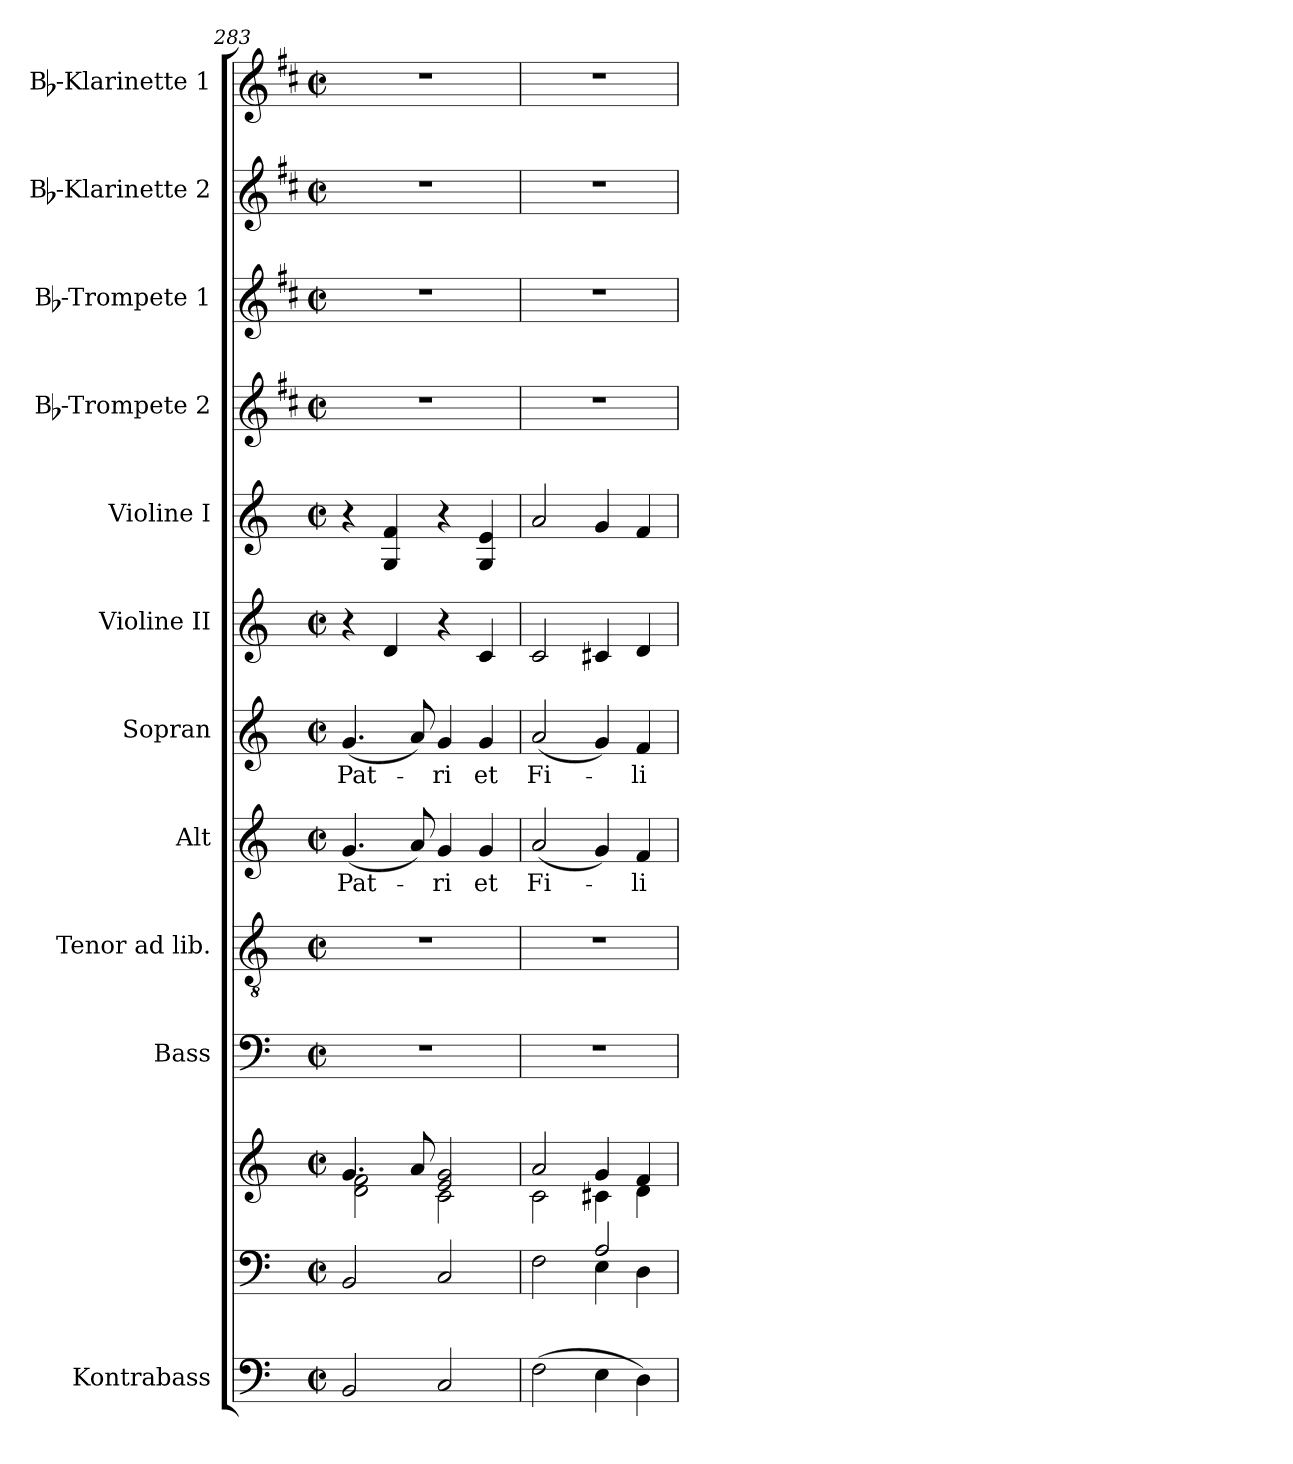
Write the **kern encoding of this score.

**kern	**kern	**kern	**kern	**kern	**kern	**text	**kern	**text	**kern	**kern	**kern	**kern	**kern	**kern
*part12	*part11	*part11	*part10	*part9	*part8	*part8	*part7	*part7	*part6	*part5	*part4	*part3	*part2	*part1
*staff13	*staff12	*staff11	*staff10	*staff9	*staff8	*staff8	*staff7	*staff7	*staff6	*staff5	*staff4	*staff3	*staff2	*staff1
*I"Kontrabass	*	*	*I"Bass	*I"Tenor ad lib.	*I"Alt	*	*I"Sopran	*	*I"Violine II	*I"Violine I	*I"Bb-Trompete 2	*I"Bb-Trompete 1	*I"Bb-Klarinette 2	*I"Bb-Klarinette 1
*I'Kb.	*	*	*I'B.	*I'T.	*I'A.	*	*I'S.	*	*I'Vl. II	*I'Vl. I	*I'Bb Trp. 2	*I'Bb Trp. 1	*I'Bb Kl. 2	*I'Bb Kl. 1
*clefF4	*clefF4	*clefG2	*clefF4	*clefGv2	*clefG2	*	*clefG2	*	*clefG2	*clefG2	*clefG2	*clefG2	*clefG2	*clefG2
*ITrd7c12	*	*	*	*	*	*	*	*	*	*	*ITrd1c2	*ITrd1c2	*ITrd1c2	*ITrd1c2
*k[]	*k[]	*k[]	*k[]	*k[]	*k[]	*	*k[]	*	*k[]	*k[]	*k[]	*k[]	*k[]	*k[]
*C:	*C:	*C:	*C:	*C:	*C:	*	*C:	*	*C:	*C:	*C:	*C:	*C:	*C:
*M2/2	*M2/2	*M2/2	*M2/2	*M2/2	*M2/2	*	*M2/2	*	*M2/2	*M2/2	*M2/2	*M2/2	*M2/2	*M2/2
*met(c|)	*met(c|)	*met(c|)	*met(c|)	*met(c|)	*met(c|)	*	*met(c|)	*	*met(c|)	*met(c|)	*met(c|)	*met(c|)	*met(c|)	*met(c|)
=283	=283	=283	=283	=283	=283	=283	=283	=283	=283	=283	=283	=283	=283	=283
*	*	*^	*	*	*	*	*	*	*	*	*	*	*	*
!	!	!	!	!	!	!	!LO:LY:b	!	!LO:LY:b	!	!	!	!	!	!
2BBB/	2BB/	4.g/	2d\ 2f\	1r	1r	(<4.g/	Pat-	(<4.g/	Pat-	4r	4r	1r	1r	1r	1r
.	.	.	.	.	.	.	.	.	.	4d/	4G/ 4f/	.	.	.	.
.	.	8a/	.	.	.	8a/)	.	8a/)	.	.	.	.	.	.	.
!	!	!	!	!	!	!	!LO:LY:b	!	!LO:LY:b	!	!	!	!	!	!
2CC/	2C/	2e/ 2g/	2c\	.	.	4g/	-ri	4g/	-ri	4r	4r	.	.	.	.
!	!	!	!	!	!	!	!LO:LY:b	!	!LO:LY:b	!	!	!	!	!	!
.	.	.	.	.	.	4g/	et	4g/	et	4c/	4G/ 4e/	.	.	.	.
=284	=284	=284	=284	=284	=284	=284	=284	=284	=284	=284	=284	=284	=284	=284	=284
*	*^	*	*	*	*	*	*	*	*	*	*	*	*	*	*
!	!	!	!	!	!	!	!	!LO:LY:b	!	!LO:LY:b	!	!	!	!	!	!
(>2FF\	2ryy	2F\	2a/	2c\	1r	1r	(<2a/	Fi-	(<2a/	Fi-	2c/	2a/	1r	1r	1r	1r
4EE\	2A/	4E\	4g/	4c#X\	.	.	4g/)	.	4g/)	.	4c#X/	4g/	.	.	.	.
!	!	!	!	!	!	!	!	!LO:LY:b	!	!LO:LY:b	!	!	!	!	!	!
4DD\)	.	4D\	4f/	4d\	.	.	4f/	-li-	4f/	-li-	4d/	4f/	.	.	.	.
*	*v	*v	*	*	*	*	*	*	*	*	*	*	*	*	*	*
*	*	*v	*v	*	*	*	*	*	*	*	*	*	*	*	*
=	=	=	=	=	=	=	=	=	=	=	=	=	=	=
*-	*-	*-	*-	*-	*-	*-	*-	*-	*-	*-	*-	*-	*-	*-
